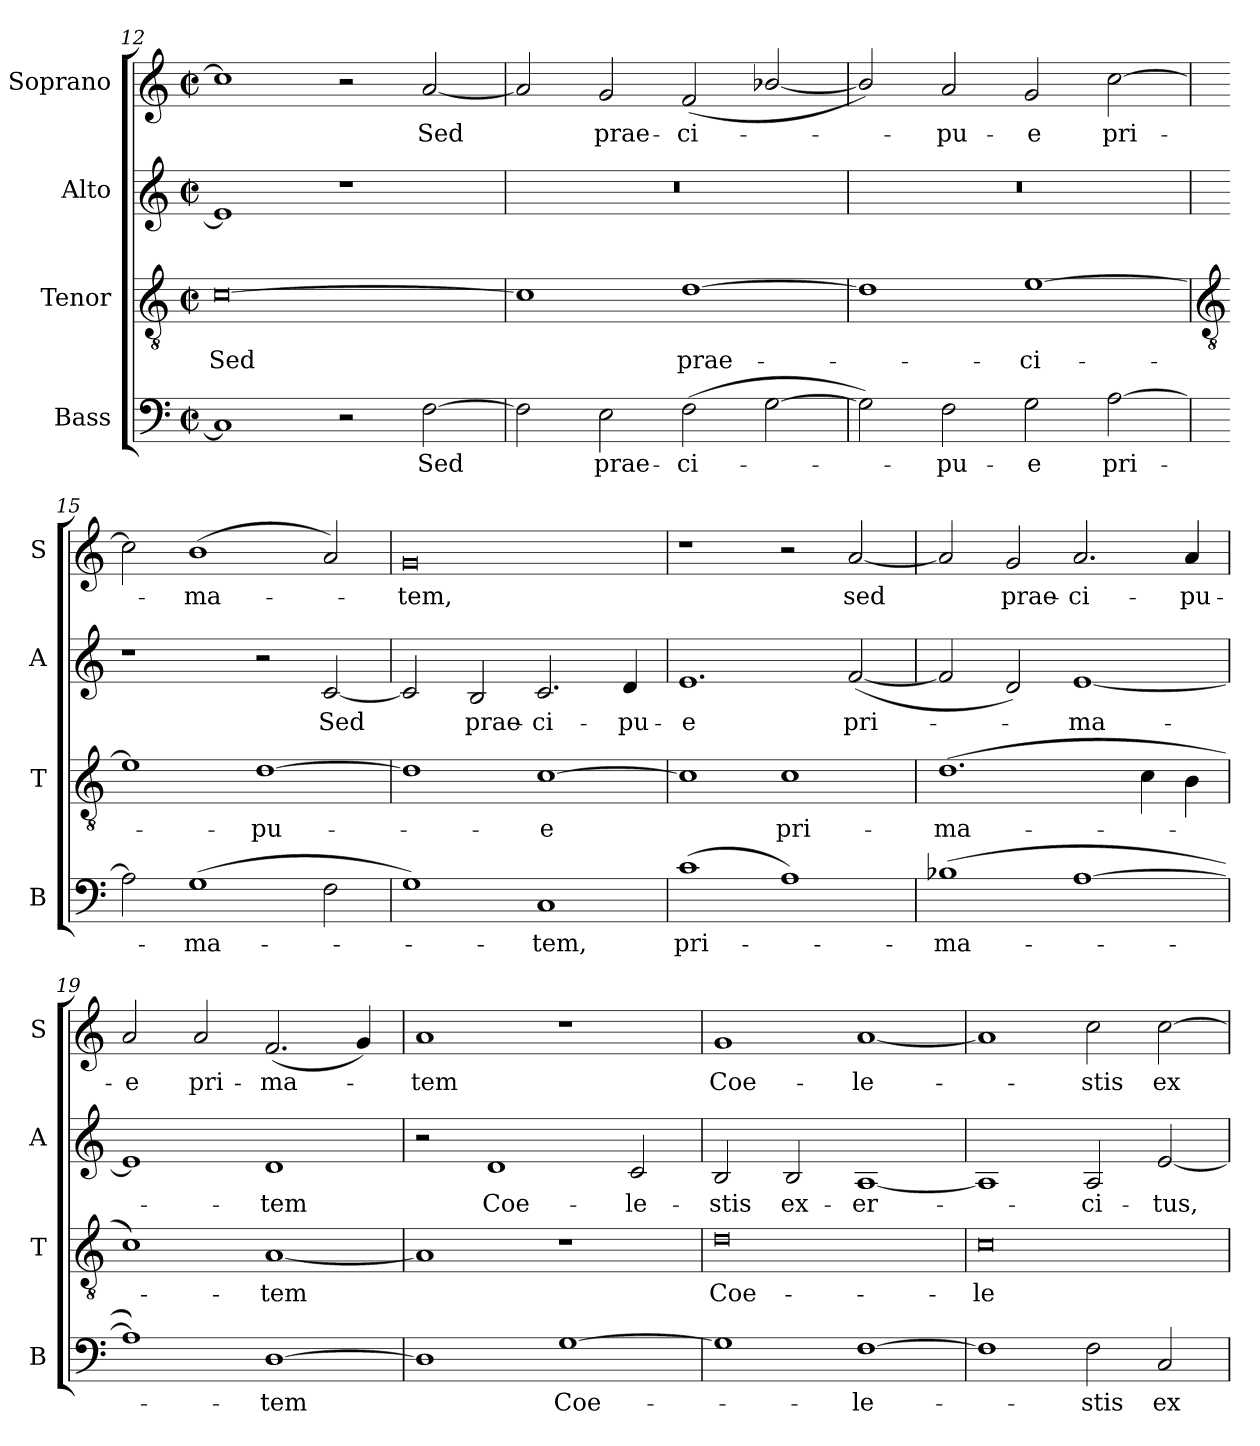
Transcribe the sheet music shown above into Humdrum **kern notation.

**kern	**text	**kern	**text	**kern	**text	**kern	**text
*part4	*part4	*part3	*part3	*part2	*part2	*part1	*part1
*staff4	*staff4	*staff3	*staff3	*staff2	*staff2	*staff1	*staff1
*I"Bass	*	*I"Tenor	*	*I"Alto	*	*I"Soprano	*
*I'B	*	*I'T	*	*I'A	*	*I'S	*
*clefF4	*	*clefGv2	*	*clefG2	*	*clefG2	*
*k[]	*	*k[]	*	*k[]	*	*k[]	*
*C:	*	*C:	*	*C:	*	*C:	*
*M4/2	*	*M4/2	*	*M4/2	*	*M4/2	*
*met(c|)	*	*met(c|)	*	*met(c|)	*	*met(c|)	*
=12	=12	=12	=12	=12	=12	=12	=12
!	!	!	!LO:LY:b	!	!	!	!
1C]	.	[0c	Sed	1e]	.	1cc]	.
2r	.	.	.	1r	.	2r	.
!	!LO:LY:b	!	!	!	!	!	!LO:LY:b
[2F	Sed	.	.	.	.	[2a	Sed
=13	=13	=13	=13	=13	=13	=13	=13
2F]	.	1c]	.	0r	.	2a]	.
!	!LO:LY:b	!	!	!	!	!	!LO:LY:b
2E	prae-	.	.	.	.	2g	prae-
!	!LO:LY:b	!	!LO:LY:b	!	!	!	!LO:LY:b
(>2F	-ci-	[1d	prae-	.	.	(<2f	-ci-
[2G	.	.	.	.	.	[2b-/	.
=14	=14	=14	=14	=14	=14	=14	=14
2G])	.	1d]	.	0r	.	2b-/])	.
!	!LO:LY:b	!	!	!	!	!	!LO:LY:b
2F	pu-	.	.	.	.	2a	pu-
!	!LO:LY:b	!	!LO:LY:b	!	!	!	!LO:LY:b
2G	-e	[1e	ci-	.	.	2g	-e
!	!LO:LY:b	!	!	!	!	!	!LO:LY:b
[2A	pri-	.	.	.	.	[2cc	pri-
!!LO:LB:g=z
=15	=15	=15	=15	=15	=15	=15	=15
*	*	*clefGv2	*	*	*	*	*
2A]	.	1e]	.	1r	.	2cc]	.
!	!LO:LY:b	!	!	!	!	!	!LO:LY:b
(>1G	ma-	.	.	.	.	(<1b	ma-
!	!	!	!LO:LY:b	!	!	!	!
.	.	[1d	pu-	2r	.	.	.
!	!	!	!	!	!LO:LY:b	!	!
2F	.	.	.	[2c	Sed	2a)	.
=16	=16	=16	=16	=16	=16	=16	=16
!	!	!	!	!	!	!	!LO:LY:b
1G)	.	1d]	.	2c]	.	0g	tem,
!	!	!	!	!	!LO:LY:b	!	!
.	.	.	.	2B	prae-	.	.
!	!LO:LY:b	!	!LO:LY:b	!	!LO:LY:b	!	!
1C	tem,	[1c	e	2.c	-ci-	.	.
!	!	!	!	!	!LO:LY:b	!	!
.	.	.	.	4d	-pu-	.	.
=17	=17	=17	=17	=17	=17	=17	=17
!	!LO:LY:b	!	!	!	!LO:LY:b	!	!
(>1c	pri-	1c]	.	1.e	-e	1r	.
!	!	!	!LO:LY:b	!	!	!	!
1A)	.	1c	pri-	.	.	2r	.
!	!	!	!	!	!LO:LY:b	!	!LO:LY:b
.	.	.	.	(<[2f	pri-	[2a	sed
=18	=18	=18	=18	=18	=18	=18	=18
!	!LO:LY:b	!	!LO:LY:b	!	!	!	!
(>1B-X	ma-	(>1.d	-ma-	2f]	.	2a]	.
!	!	!	!	!	!	!	!LO:LY:b
.	.	.	.	2d)	.	2g	prae-
!	!	!	!	!	!LO:LY:b	!	!LO:LY:b
[1A	.	.	.	[1e	ma-	2.a	-ci-
.	.	4c	.	.	.	.	.
!	!	!	!	!	!	!	!LO:LY:b
.	.	4B	.	.	.	4a	-pu-
=19	=19	=19	=19	=19	=19	=19	=19
!	!	!	!	!	!	!	!LO:LY:b
1A])	.	1c)	.	1e]	.	2a	-e
!	!	!	!	!	!	!	!LO:LY:b
.	.	.	.	.	.	2a	pri-
!	!LO:LY:b	!	!LO:LY:b	!	!LO:LY:b	!	!LO:LY:b
[1D	tem	[1A	tem	1d	tem	(<2.f	-ma-
.	.	.	.	.	.	4g)	.
=20	=20	=20	=20	=20	=20	=20	=20
!	!	!	!	!	!	!	!LO:LY:b
1D]	.	1A]	.	2r	.	1a	tem
!	!	!	!	!	!LO:LY:b	!	!
.	.	.	.	1d	Coe-	.	.
!	!LO:LY:b	!	!	!	!	!	!
[1G	Coe-	1r	.	.	.	1r	.
!	!	!	!	!	!LO:LY:b	!	!
.	.	.	.	2c	-le-	.	.
=21	=21	=21	=21	=21	=21	=21	=21
!	!	!	!LO:LY:b	!	!LO:LY:b	!	!LO:LY:b
1G]	.	0d	Coe-	2B	-stis	1g	Coe-
!	!	!	!	!	!LO:LY:b	!	!
.	.	.	.	2B	ex-	.	.
!	!LO:LY:b	!	!	!	!LO:LY:b	!	!LO:LY:b
[1F	le-	.	.	[1A	-er-	[1a	-le-
=22	=22	=22	=22	=22	=22	=22	=22
!	!	!	!LO:LY:b	!	!	!	!
1F]	.	0c	-le-	1A]	.	1a]	.
!	!LO:LY:b	!	!	!	!LO:LY:b	!	!LO:LY:b
2F	stis	.	.	2A	ci-	2cc	stis
!	!LO:LY:b	!	!	!	!LO:LY:b	!	!LO:LY:b
2C	ex-	.	.	[2e	-tus,	[2cc	ex-
=	=	=	=	=	=	=	=
*-	*-	*-	*-	*-	*-	*-	*-
